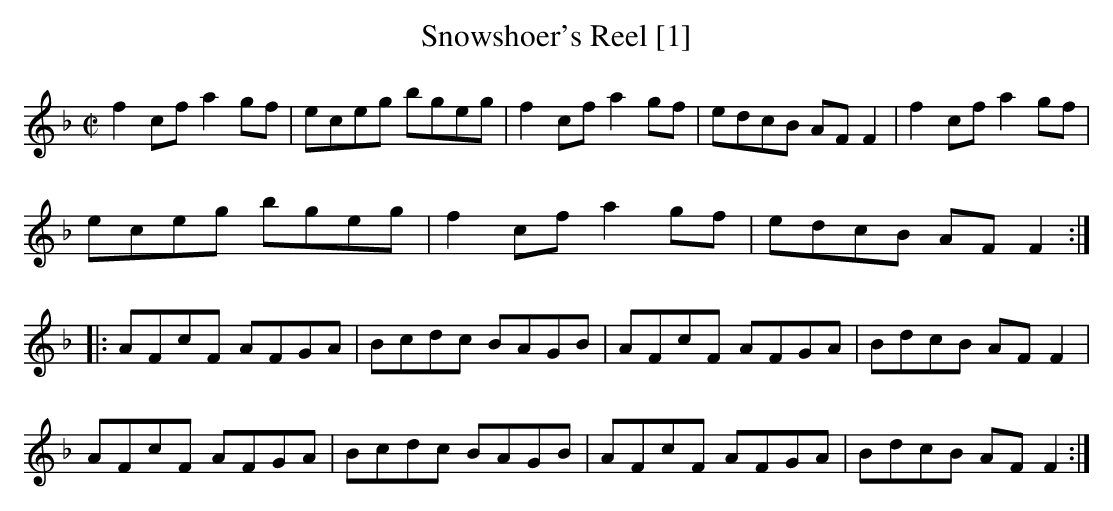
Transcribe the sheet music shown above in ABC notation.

X:1
T:Snowshoer's Reel [1]
M:C|
L:1/8
K:F
f2cf a2gf|eceg bgeg|f2cf a2gf|edcB AFF2|f2cf a2gf|
eceg bgeg|f2cf a2gf|edcB AFF2:|
|:AFcF AFGA|Bcdc BAGB|AFcF AFGA|BdcB AFF2|
AFcF AFGA|Bcdc BAGB|AFcF AFGA|BdcB AFF2:|
